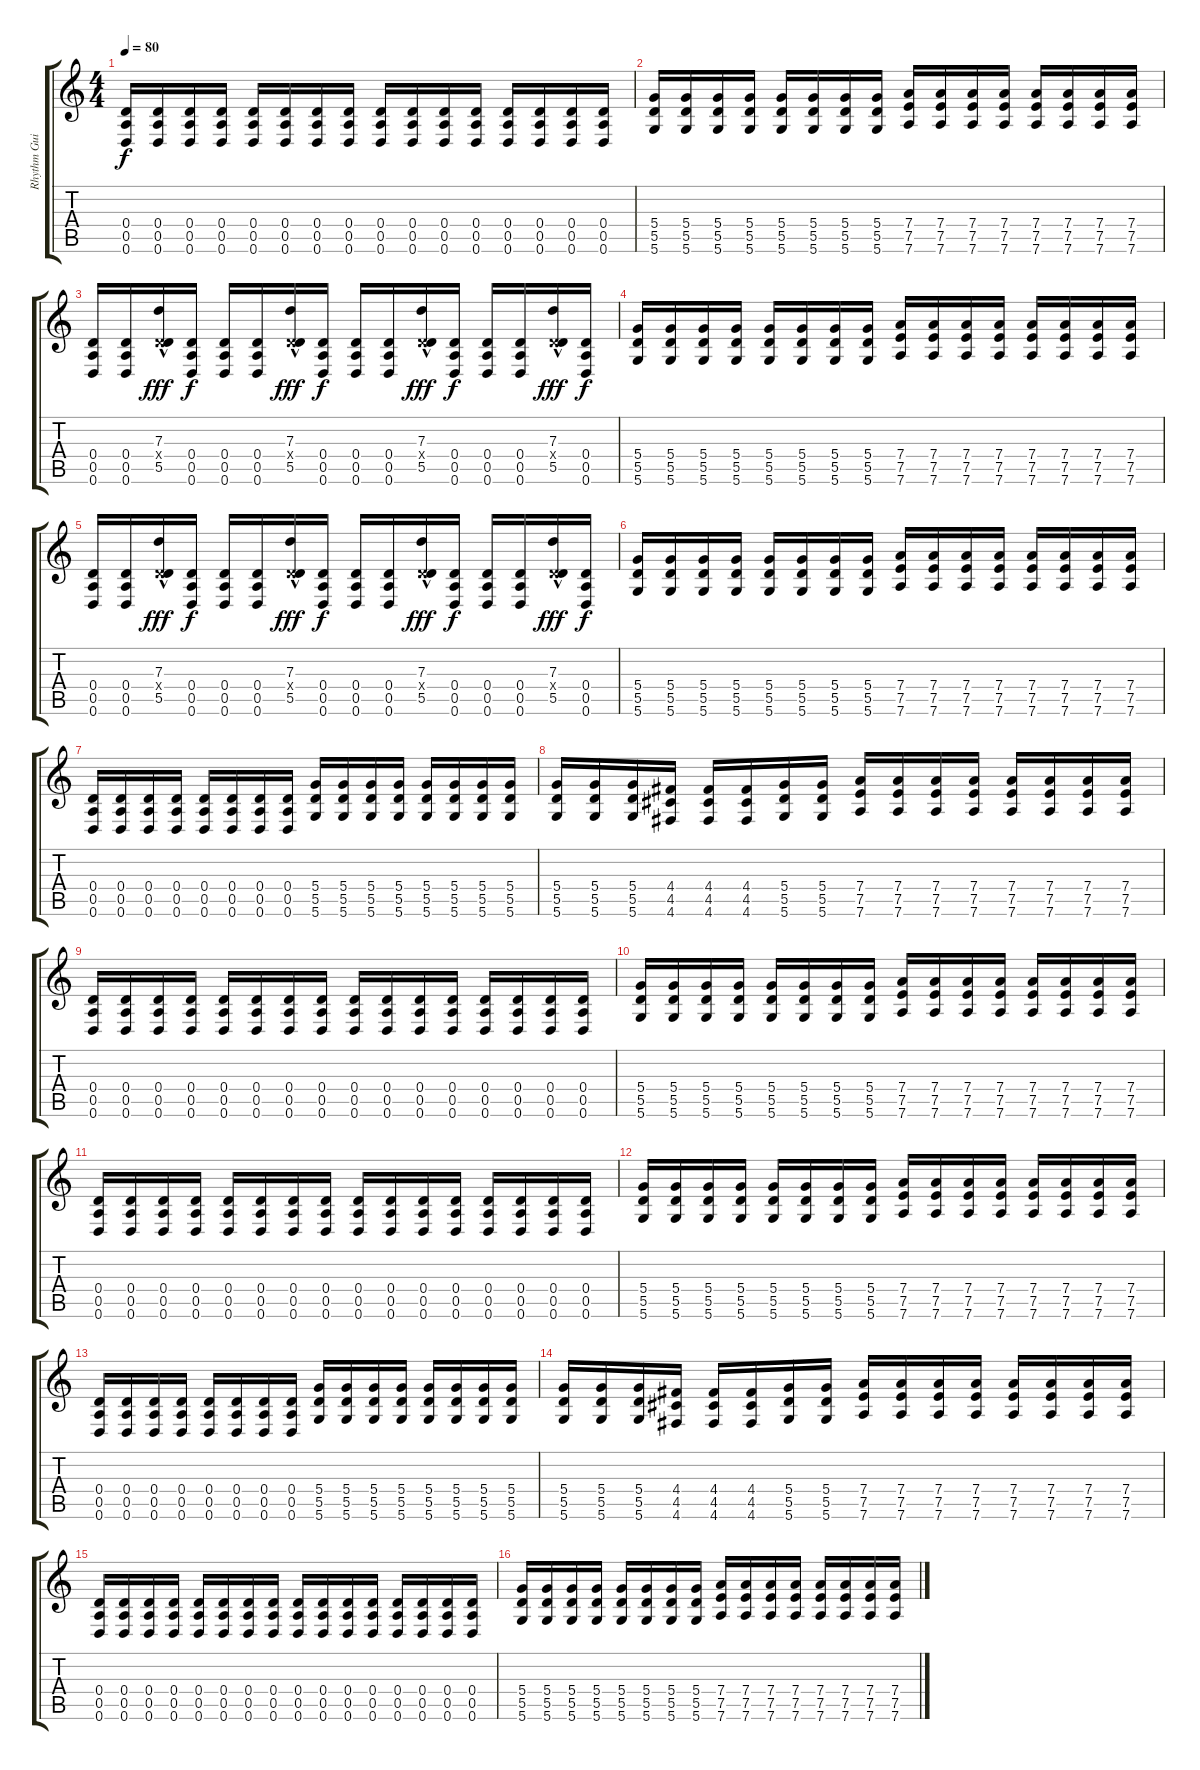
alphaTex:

\track ("Rhythm Guitar" "Rhythm Gui") {instrument overdrivenguitar}
\staff {score tabs}
\tuning (E4 B3 G3 D3 A2 D2) {hide}
\ts (4 4)
\tempo 80
\clef g2
\ks c
(0.4 0.5 0.6).16{dy f} (0.4 0.5 0.6).16 (0.4 0.5 0.6).16 (0.4 0.5 0.6).16 (0.4 0.5 0.6).16 (0.4 0.5 0.6).16 (0.4 0.5 0.6).16 (0.4 0.5 0.6).16 (0.4 0.5 0.6).16 (0.4 0.5 0.6).16 (0.4 0.5 0.6).16 (0.4 0.5 0.6).16 (0.4 0.5 0.6).16 (0.4 0.5 0.6).16 (0.4 0.5 0.6).16 (0.4 0.5 0.6).16 |
(5.4 5.5 5.6).16 (5.4 5.5 5.6).16 (5.4 5.5 5.6).16 (5.4 5.5 5.6).16 (5.4 5.5 5.6).16 (5.4 5.5 5.6).16 (5.4 5.5 5.6).16 (5.4 5.5 5.6).16 (7.4 7.5 7.6).16 (7.4 7.5 7.6).16 (7.4 7.5 7.6).16 (7.4 7.5 7.6).16 (7.4 7.5 7.6).16 (7.4 7.5 7.6).16 (7.4 7.5 7.6).16 (7.4 7.5 7.6).16 |
(0.4 0.5 0.6).16 (0.4 0.5 0.6).16 (7.3 0.4{x} 5.5{hac}).16{dy fff} (0.4 0.5 0.6).16{dy f} (0.4 0.5 0.6).16 (0.4 0.5 0.6).16 (7.3 0.4{hac x} 5.5).16{dy fff} (0.4 0.5 0.6).16{dy f} (0.4 0.5 0.6).16 (0.4 0.5 0.6).16 (7.3 0.4{hac x} 5.5).16{dy fff} (0.4 0.5 0.6).16{dy f} (0.4 0.5 0.6).16 (0.4 0.5 0.6).16 (7.3 0.4{hac x} 5.5).16{dy fff} (0.4 0.5 0.6).16{dy f} |
(5.4 5.5 5.6).16 (5.4 5.5 5.6).16 (5.4 5.5 5.6).16 (5.4 5.5 5.6).16 (5.4 5.5 5.6).16 (5.4 5.5 5.6).16 (5.4 5.5 5.6).16 (5.4 5.5 5.6).16 (7.4 7.5 7.6).16 (7.4 7.5 7.6).16 (7.4 7.5 7.6).16 (7.4 7.5 7.6).16 (7.4 7.5 7.6).16 (7.4 7.5 7.6).16 (7.4 7.5 7.6).16 (7.4 7.5 7.6).16 |
(0.4 0.5 0.6).16 (0.4 0.5 0.6).16 (7.3 0.4{x} 5.5{hac}).16{dy fff} (0.4 0.5 0.6).16{dy f} (0.4 0.5 0.6).16 (0.4 0.5 0.6).16 (7.3 0.4{hac x} 5.5).16{dy fff} (0.4 0.5 0.6).16{dy f} (0.4 0.5 0.6).16 (0.4 0.5 0.6).16 (7.3 0.4{hac x} 5.5).16{dy fff} (0.4 0.5 0.6).16{dy f} (0.4 0.5 0.6).16 (0.4 0.5 0.6).16 (7.3 0.4{hac x} 5.5).16{dy fff} (0.4 0.5 0.6).16{dy f} |
(5.4 5.5 5.6).16 (5.4 5.5 5.6).16 (5.4 5.5 5.6).16 (5.4 5.5 5.6).16 (5.4 5.5 5.6).16 (5.4 5.5 5.6).16 (5.4 5.5 5.6).16 (5.4 5.5 5.6).16 (7.4 7.5 7.6).16 (7.4 7.5 7.6).16 (7.4 7.5 7.6).16 (7.4 7.5 7.6).16 (7.4 7.5 7.6).16 (7.4 7.5 7.6).16 (7.4 7.5 7.6).16 (7.4 7.5 7.6).16 |
(0.4 0.5 0.6).16 (0.4 0.5 0.6).16 (0.4 0.5 0.6).16 (0.4 0.5 0.6).16 (0.4 0.5 0.6).16 (0.4 0.5 0.6).16 (0.4 0.5 0.6).16 (0.4 0.5 0.6).16 (5.4 5.5 5.6).16 (5.4 5.5 5.6).16 (5.4 5.5 5.6).16 (5.4 5.5 5.6).16 (5.4 5.5 5.6).16 (5.4 5.5 5.6).16 (5.4 5.5 5.6).16 (5.4 5.5 5.6).16 |
(5.4 5.5 5.6).16 (5.4 5.5 5.6).16 (5.4 5.5 5.6).16 (4.4 4.5 4.6).16 (4.4 4.5 4.6).16 (4.4 4.5 4.6).16 (5.4 5.5 5.6).16 (5.4 5.5 5.6).16 (7.4 7.5 7.6).16 (7.4 7.5 7.6).16 (7.4 7.5 7.6).16 (7.4 7.5 7.6).16 (7.4 7.5 7.6).16 (7.4 7.5 7.6).16 (7.4 7.5 7.6).16 (7.4 7.5 7.6).16 |
(0.4 0.5 0.6).16 (0.4 0.5 0.6).16 (0.4 0.5 0.6).16 (0.4 0.5 0.6).16 (0.4 0.5 0.6).16 (0.4 0.5 0.6).16 (0.4 0.5 0.6).16 (0.4 0.5 0.6).16 (0.4 0.5 0.6).16 (0.4 0.5 0.6).16 (0.4 0.5 0.6).16 (0.4 0.5 0.6).16 (0.4 0.5 0.6).16 (0.4 0.5 0.6).16 (0.4 0.5 0.6).16 (0.4 0.5 0.6).16 |
(5.4 5.5 5.6).16 (5.4 5.5 5.6).16 (5.4 5.5 5.6).16 (5.4 5.5 5.6).16 (5.4 5.5 5.6).16 (5.4 5.5 5.6).16 (5.4 5.5 5.6).16 (5.4 5.5 5.6).16 (7.4 7.5 7.6).16 (7.4 7.5 7.6).16 (7.4 7.5 7.6).16 (7.4 7.5 7.6).16 (7.4 7.5 7.6).16 (7.4 7.5 7.6).16 (7.4 7.5 7.6).16 (7.4 7.5 7.6).16 |
(0.4 0.5 0.6).16 (0.4 0.5 0.6).16 (0.4 0.5 0.6).16 (0.4 0.5 0.6).16 (0.4 0.5 0.6).16 (0.4 0.5 0.6).16 (0.4 0.5 0.6).16 (0.4 0.5 0.6).16 (0.4 0.5 0.6).16 (0.4 0.5 0.6).16 (0.4 0.5 0.6).16 (0.4 0.5 0.6).16 (0.4 0.5 0.6).16 (0.4 0.5 0.6).16 (0.4 0.5 0.6).16 (0.4 0.5 0.6).16 |
(5.4 5.5 5.6).16 (5.4 5.5 5.6).16 (5.4 5.5 5.6).16 (5.4 5.5 5.6).16 (5.4 5.5 5.6).16 (5.4 5.5 5.6).16 (5.4 5.5 5.6).16 (5.4 5.5 5.6).16 (7.4 7.5 7.6).16 (7.4 7.5 7.6).16 (7.4 7.5 7.6).16 (7.4 7.5 7.6).16 (7.4 7.5 7.6).16 (7.4 7.5 7.6).16 (7.4 7.5 7.6).16 (7.4 7.5 7.6).16 |
(0.4 0.5 0.6).16 (0.4 0.5 0.6).16 (0.4 0.5 0.6).16 (0.4 0.5 0.6).16 (0.4 0.5 0.6).16 (0.4 0.5 0.6).16 (0.4 0.5 0.6).16 (0.4 0.5 0.6).16 (5.4 5.5 5.6).16 (5.4 5.5 5.6).16 (5.4 5.5 5.6).16 (5.4 5.5 5.6).16 (5.4 5.5 5.6).16 (5.4 5.5 5.6).16 (5.4 5.5 5.6).16 (5.4 5.5 5.6).16 |
(5.4 5.5 5.6).16 (5.4 5.5 5.6).16 (5.4 5.5 5.6).16 (4.4 4.5 4.6).16 (4.4 4.5 4.6).16 (4.4 4.5 4.6).16 (5.4 5.5 5.6).16 (5.4 5.5 5.6).16 (7.4 7.5 7.6).16 (7.4 7.5 7.6).16 (7.4 7.5 7.6).16 (7.4 7.5 7.6).16 (7.4 7.5 7.6).16 (7.4 7.5 7.6).16 (7.4 7.5 7.6).16 (7.4 7.5 7.6).16 |
(0.4 0.5 0.6).16 (0.4 0.5 0.6).16 (0.4 0.5 0.6).16 (0.4 0.5 0.6).16 (0.4 0.5 0.6).16 (0.4 0.5 0.6).16 (0.4 0.5 0.6).16 (0.4 0.5 0.6).16 (0.4 0.5 0.6).16 (0.4 0.5 0.6).16 (0.4 0.5 0.6).16 (0.4 0.5 0.6).16 (0.4 0.5 0.6).16 (0.4 0.5 0.6).16 (0.4 0.5 0.6).16 (0.4 0.5 0.6).16 |
(5.4 5.5 5.6).16 (5.4 5.5 5.6).16 (5.4 5.5 5.6).16 (5.4 5.5 5.6).16 (5.4 5.5 5.6).16 (5.4 5.5 5.6).16 (5.4 5.5 5.6).16 (5.4 5.5 5.6).16 (7.4 7.5 7.6).16 (7.4 7.5 7.6).16 (7.4 7.5 7.6).16 (7.4 7.5 7.6).16 (7.4 7.5 7.6).16 (7.4 7.5 7.6).16 (7.4 7.5 7.6).16 (7.4 7.5 7.6).16
